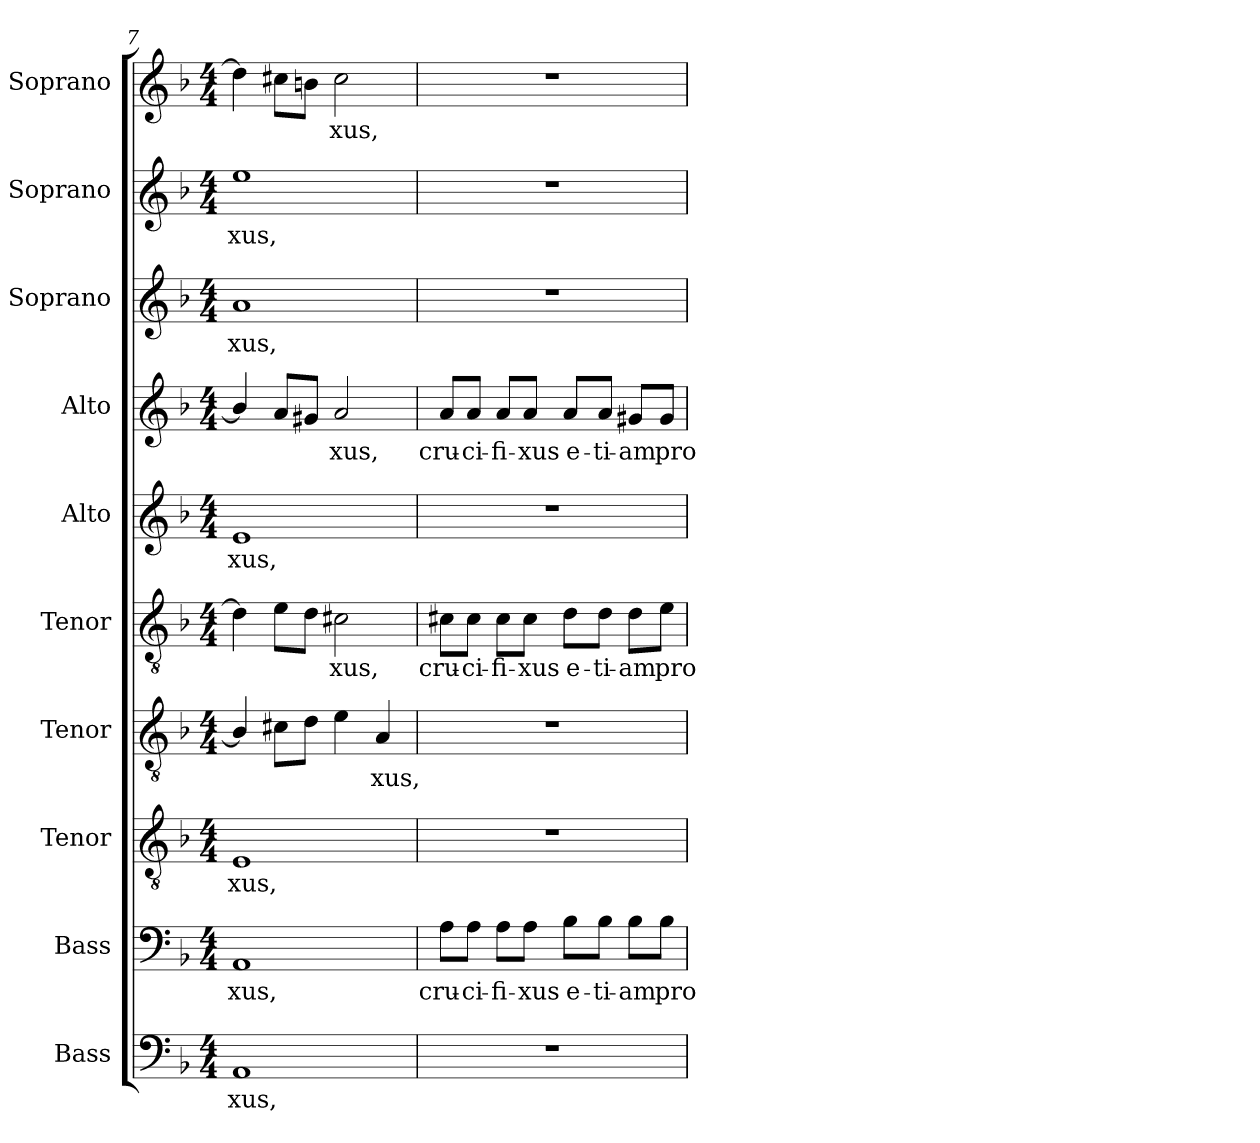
**kern	**text	**kern	**text	**kern	**text	**kern	**text	**kern	**text	**kern	**text	**kern	**text	**kern	**text	**kern	**text	**kern	**text
*part10	*part10	*part9	*part9	*part8	*part8	*part7	*part7	*part6	*part6	*part5	*part5	*part4	*part4	*part3	*part3	*part2	*part2	*part1	*part1
*staff10	*staff10	*staff9	*staff9	*staff8	*staff8	*staff7	*staff7	*staff6	*staff6	*staff5	*staff5	*staff4	*staff4	*staff3	*staff3	*staff2	*staff2	*staff1	*staff1
*I"Bass	*	*I"Bass	*	*I"Tenor	*	*I"Tenor	*	*I"Tenor	*	*I"Alto	*	*I"Alto	*	*I"Soprano	*	*I"Soprano	*	*I"Soprano	*
*I'B.	*	*I'B.	*	*I'T.	*	*I'T.	*	*I'T.	*	*I'A.	*	*I'A.	*	*I'S.	*	*I'S.	*	*I'S.	*
*clefF4	*	*clefF4	*	*clefGv2	*	*clefGv2	*	*clefGv2	*	*clefG2	*	*clefG2	*	*clefG2	*	*clefG2	*	*clefG2	*
*	*	*	*	*ITrd7c12	*	*ITrd7c12	*	*ITrd7c12	*	*	*	*	*	*	*	*	*	*	*
*k[b-]	*	*k[b-]	*	*k[b-]	*	*k[b-]	*	*k[b-]	*	*k[b-]	*	*k[b-]	*	*k[b-]	*	*k[b-]	*	*k[b-]	*
*F:	*	*F:	*	*F:	*	*F:	*	*F:	*	*F:	*	*F:	*	*F:	*	*F:	*	*F:	*
*M4/4	*	*M4/4	*	*M4/4	*	*M4/4	*	*M4/4	*	*M4/4	*	*M4/4	*	*M4/4	*	*M4/4	*	*M4/4	*
=7	=7	=7	=7	=7	=7	=7	=7	=7	=7	=7	=7	=7	=7	=7	=7	=7	=7	=7	=7
!	!LO:LY:b:color=#000000	!	!	!	!	!	!	!	!	!	!	!	!	!	!	!	!	!	!
!	!	!	!LO:LY:b:color=#000000	!	!	!	!	!	!	!	!	!	!	!	!	!	!	!	!
!	!	!	!	!	!LO:LY:b:color=#000000	!	!	!	!	!	!	!	!	!	!	!	!	!	!
!	!	!	!	!	!	!	!	!	!	!	!LO:LY:b:color=#000000	!	!	!	!	!	!	!	!
!	!	!	!	!	!	!	!	!	!	!	!	!	!	!	!LO:LY:b:color=#000000	!	!	!	!
!	!	!	!	!	!	!	!	!	!	!	!	!	!	!	!	!	!LO:LY:b:color=#000000	!	!
1AAi	-xus,	1AAi	-xus,	1EEi	-xus,	4BBi/]	.	4Di\]	.	1ei	-xus,	4bi/]	.	1ai	-xus,	1eei	-xus,	4ddi\]	.
.	.	.	.	.	.	8C#Xi\L	.	8Ei\L	.	.	.	8ai/L	.	.	.	.	.	8cc#Xi\L	.
.	.	.	.	.	.	8Di\J	.	8Di\J	.	.	.	8g#Xi/J	.	.	.	.	.	8bni\J	.
!	!	!	!	!	!	!	!	!	!LO:LY:b:color=#000000	!	!	!	!	!	!	!	!	!	!
!	!	!	!	!	!	!	!	!	!	!	!	!	!LO:LY:b:color=#000000	!	!	!	!	!	!
!	!	!	!	!	!	!	!	!	!	!	!	!	!	!	!	!	!	!	!LO:LY:b:color=#000000
.	.	.	.	.	.	4Ei\	.	2C#Xi\	-xus,	.	.	2ai/	-xus,	.	.	.	.	2cc#i\	-xus,
!	!	!	!	!	!	!	!LO:LY:b:color=#000000	!	!	!	!	!	!	!	!	!	!	!	!
.	.	.	.	.	.	4AAi/	-xus,	.	.	.	.	.	.	.	.	.	.	.	.
=8	=8	=8	=8	=8	=8	=8	=8	=8	=8	=8	=8	=8	=8	=8	=8	=8	=8	=8	=8
!	!	!	!LO:LY:b:color=#000000	!	!	!	!	!	!	!	!	!	!	!	!	!	!	!	!
!	!	!	!	!	!	!	!	!	!LO:LY:b:color=#000000	!	!	!	!	!	!	!	!	!	!
!	!	!	!	!	!	!	!	!	!	!	!	!	!LO:LY:b:color=#000000	!	!	!	!	!	!
1r	.	8Ai\L	cru-	1r	.	1r	.	8C#Xi\L	cru-	1r	.	8ai/L	cru-	1r	.	1r	.	1r	.
!	!	!	!LO:LY:b:color=#000000	!	!	!	!	!	!	!	!	!	!	!	!	!	!	!	!
!	!	!	!	!	!	!	!	!	!LO:LY:b:color=#000000	!	!	!	!	!	!	!	!	!	!
!	!	!	!	!	!	!	!	!	!	!	!	!	!LO:LY:b:color=#000000	!	!	!	!	!	!
.	.	8Ai\J	-ci-	.	.	.	.	8C#i\J	-ci-	.	.	8ai/J	-ci-	.	.	.	.	.	.
!	!	!	!LO:LY:b:color=#000000	!	!	!	!	!	!	!	!	!	!	!	!	!	!	!	!
!	!	!	!	!	!	!	!	!	!LO:LY:b:color=#000000	!	!	!	!	!	!	!	!	!	!
!	!	!	!	!	!	!	!	!	!	!	!	!	!LO:LY:b:color=#000000	!	!	!	!	!	!
.	.	8Ai\L	-fi-	.	.	.	.	8C#i\L	-fi-	.	.	8ai/L	-fi-	.	.	.	.	.	.
!	!	!	!LO:LY:b:color=#000000	!	!	!	!	!	!	!	!	!	!	!	!	!	!	!	!
!	!	!	!	!	!	!	!	!	!LO:LY:b:color=#000000	!	!	!	!	!	!	!	!	!	!
!	!	!	!	!	!	!	!	!	!	!	!	!	!LO:LY:b:color=#000000	!	!	!	!	!	!
.	.	8Ai\J	-xus	.	.	.	.	8C#i\J	-xus	.	.	8ai/J	-xus	.	.	.	.	.	.
!	!	!	!LO:LY:b:color=#000000	!	!	!	!	!	!	!	!	!	!	!	!	!	!	!	!
!	!	!	!	!	!	!	!	!	!LO:LY:b:color=#000000	!	!	!	!	!	!	!	!	!	!
!	!	!	!	!	!	!	!	!	!	!	!	!	!LO:LY:b:color=#000000	!	!	!	!	!	!
.	.	8B-i\L	e-	.	.	.	.	8Di\L	e-	.	.	8ai/L	e-	.	.	.	.	.	.
!	!	!	!LO:LY:b:color=#000000	!	!	!	!	!	!	!	!	!	!	!	!	!	!	!	!
!	!	!	!	!	!	!	!	!	!LO:LY:b:color=#000000	!	!	!	!	!	!	!	!	!	!
!	!	!	!	!	!	!	!	!	!	!	!	!	!LO:LY:b:color=#000000	!	!	!	!	!	!
.	.	8B-i\J	-ti-	.	.	.	.	8Di\J	-ti-	.	.	8ai/J	-ti-	.	.	.	.	.	.
!	!	!	!LO:LY:b:color=#000000	!	!	!	!	!	!	!	!	!	!	!	!	!	!	!	!
!	!	!	!	!	!	!	!	!	!LO:LY:b:color=#000000	!	!	!	!	!	!	!	!	!	!
!	!	!	!	!	!	!	!	!	!	!	!	!	!LO:LY:b:color=#000000	!	!	!	!	!	!
.	.	8B-i\L	-am	.	.	.	.	8Di\L	-am	.	.	8g#Xi/L	-am	.	.	.	.	.	.
!	!	!	!LO:LY:b:color=#000000	!	!	!	!	!	!	!	!	!	!	!	!	!	!	!	!
!	!	!	!	!	!	!	!	!	!LO:LY:b:color=#000000	!	!	!	!	!	!	!	!	!	!
!	!	!	!	!	!	!	!	!	!	!	!	!	!LO:LY:b:color=#000000	!	!	!	!	!	!
.	.	8B-i\J	pro	.	.	.	.	8Ei\J	pro	.	.	8g#i/J	pro	.	.	.	.	.	.
=	=	=	=	=	=	=	=	=	=	=	=	=	=	=	=	=	=	=	=
*-	*-	*-	*-	*-	*-	*-	*-	*-	*-	*-	*-	*-	*-	*-	*-	*-	*-	*-	*-
